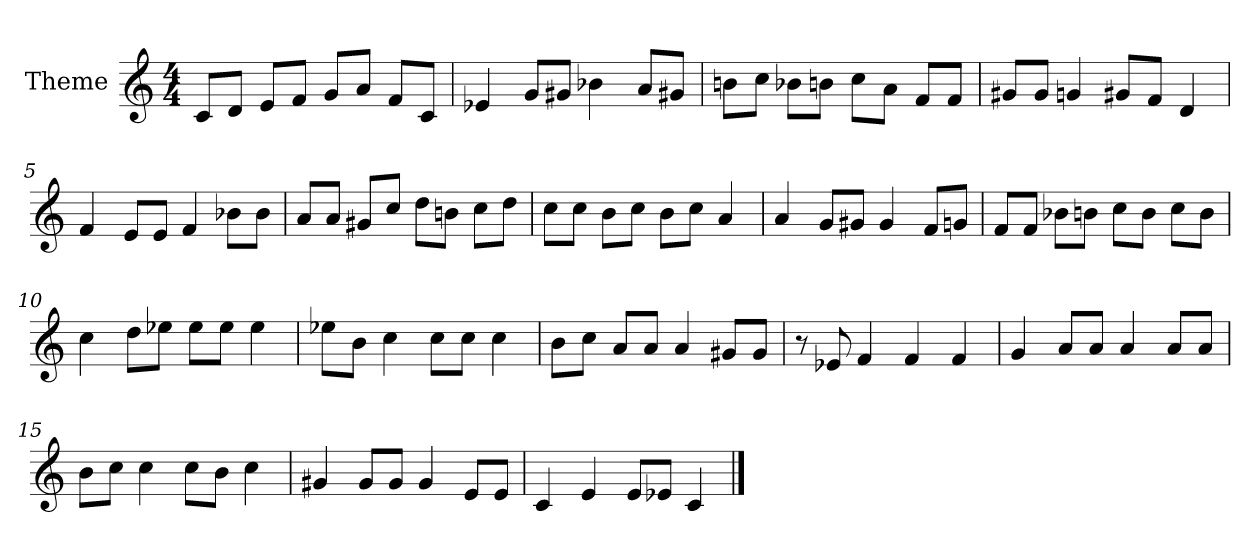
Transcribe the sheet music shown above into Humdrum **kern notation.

**kern
*part1
*staff1
*I"Theme
*clefG2
*k[]
*C:
*M4/4
*MM72
=1
8c/L
8d/J
8e/L
8f/J
8g/L
8a/J
8f/L
8c/J
=2
4e-X
8g/L
8g#X/J
4b-X
8a/L
8g#X/J
=3
8bn\L
8cc\J
8b-X\L
8bn\J
8cc\L
8a\J
8f/L
8f/J
=4
8g#X/L
8g#/J
4gn
8g#X/L
8f/J
4d
=5
4f
8e/L
8e/J
4f
8b-X\L
8b-\J
=6
8a/L
8a/J
8g#X/L
8cc/J
8dd\L
8bn\J
8cc\L
8dd\J
=7
8cc\L
8cc\J
8b\L
8cc\J
8b\L
8cc\J
4a
=8
4a
8g/L
8g#X/J
4g#
8f/L
8gn/J
=9
8f/L
8f/J
8b-X\L
8bn\J
8cc\L
8b\J
8cc\L
8b\J
=10
4cc
8dd\L
8ee-X\J
8ee-\L
8ee-\J
4ee-
=11
8ee-X\L
8b\J
4cc
8cc\L
8cc\J
4cc
=12
8b\L
8cc\J
8a/L
8a/J
4a
8g#X/L
8g#/J
=13
8r
8e-X
4f
4f
4f
=14
4g
8a/L
8a/J
4a
8a/L
8a/J
=15
8b\L
8cc\J
4cc
8cc\L
8b\J
4cc
=16
4g#X
8g#/L
8g#/J
4g#
8e/L
8e/J
=17
4c
4e
8e/L
8e-X/J
4c
==
*-
